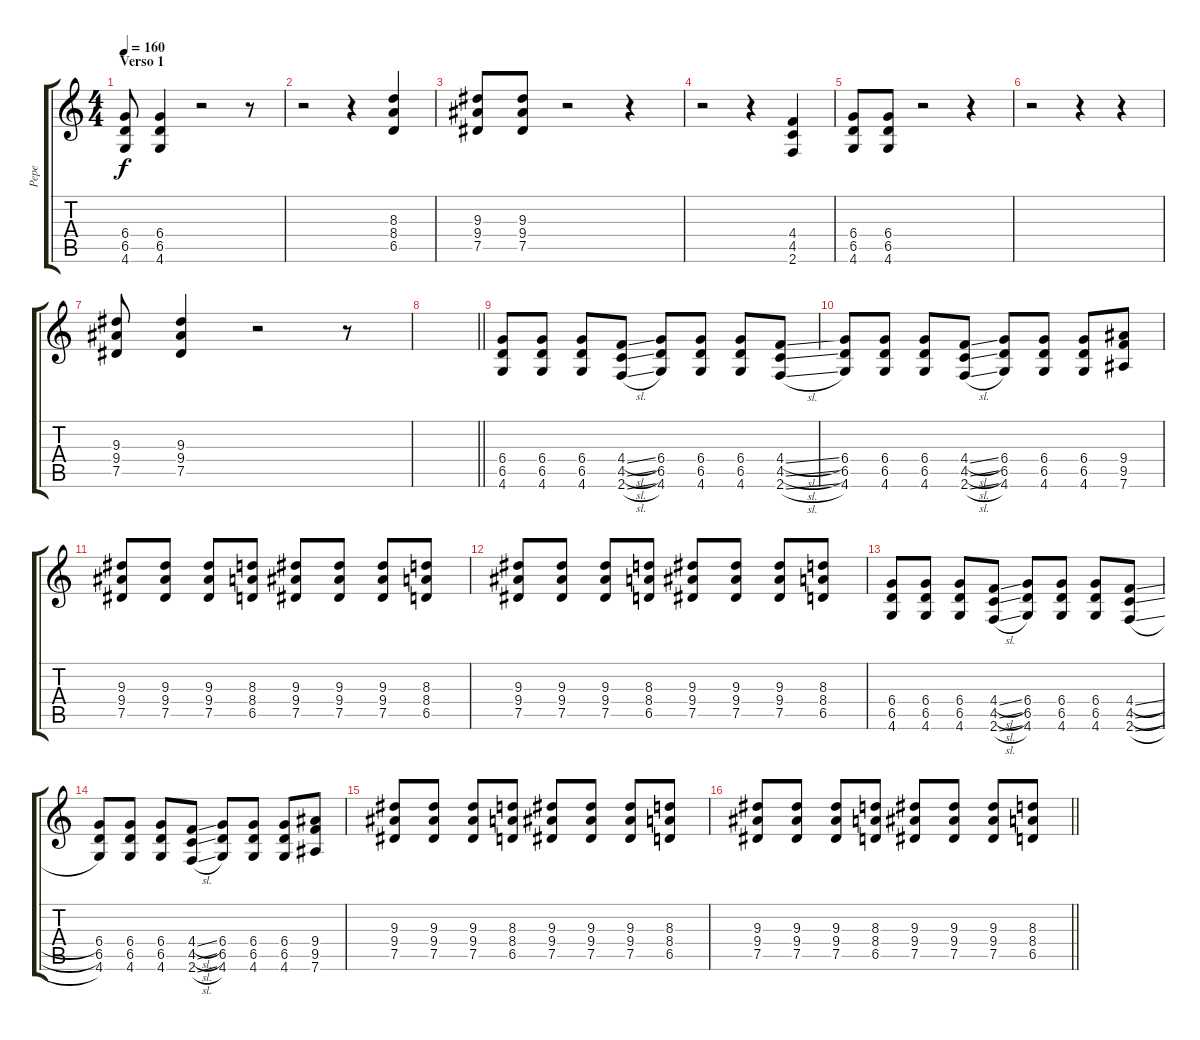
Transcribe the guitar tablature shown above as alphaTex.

\track ("Pepe" "Pepe") {instrument overdrivenguitar}
\staff {score tabs}
\tuning (Eb4 Bb3 Gb3 Db3 Ab2 Eb2) {hide}
\ts (4 4)
\section ("" "Verso 1")
\tempo 160
\clef g2
\ks c
(6.4 6.5 4.6).8{dy f} (6.4 6.5 4.6).4 r.2 r.8 |
r.2 r.4 (8.3 8.4 6.5).4 |
(9.3 9.4 7.5).8 (9.3 9.4 7.5).8 r.2 r.4 |
r.2 r.4 (4.4 4.5 2.6).4 |
(6.4 6.5 4.6).8 (6.4 6.5 4.6).8 r.2 r.4 |
r.2 r.4 r.4 |
(9.3 9.4 7.5).8 (9.3 9.4 7.5).4 r.2 r.8 |
\barLineRight lightlight
|
(6.4 6.5 4.6).8 (6.4 6.5 4.6).8 (6.4 6.5 4.6).8 (4.4{sl} 4.5{sl} 2.6{sl}).8 (6.4 6.5 4.6).8 (6.4 6.5 4.6).8 (6.4 6.5 4.6).8 (4.4{sl} 4.5{sl} 2.6{sl}).8 |
(6.4 6.5 4.6).8 (6.4 6.5 4.6).8 (6.4 6.5 4.6).8 (4.4{sl} 4.5{sl} 2.6{sl}).8 (6.4 6.5 4.6).8 (6.4 6.5 4.6).8 (6.4 6.5 4.6).8 (9.4 9.5 7.6).8 |
(9.3 9.4 7.5).8 (9.3 9.4 7.5).8 (9.3 9.4 7.5).8 (8.3 8.4 6.5).8 (9.3 9.4 7.5).8 (9.3 9.4 7.5).8 (9.3 9.4 7.5).8 (8.3 8.4 6.5).8 |
(9.3 9.4 7.5).8 (9.3 9.4 7.5).8 (9.3 9.4 7.5).8 (8.3 8.4 6.5).8 (9.3 9.4 7.5).8 (9.3 9.4 7.5).8 (9.3 9.4 7.5).8 (8.3 8.4 6.5).8 |
(6.4 6.5 4.6).8 (6.4 6.5 4.6).8 (6.4 6.5 4.6).8 (4.4{sl} 4.5{sl} 2.6{sl}).8 (6.4 6.5 4.6).8 (6.4 6.5 4.6).8 (6.4 6.5 4.6).8 (4.4{sl} 4.5{sl} 2.6{sl}).8 |
(6.4 6.5 4.6).8 (6.4 6.5 4.6).8 (6.4 6.5 4.6).8 (4.4{sl} 4.5{sl} 2.6{sl}).8 (6.4 6.5 4.6).8 (6.4 6.5 4.6).8 (6.4 6.5 4.6).8 (9.4 9.5 7.6).8 |
(9.3 9.4 7.5).8 (9.3 9.4 7.5).8 (9.3 9.4 7.5).8 (8.3 8.4 6.5).8 (9.3 9.4 7.5).8 (9.3 9.4 7.5).8 (9.3 9.4 7.5).8 (8.3 8.4 6.5).8 |
\barLineRight lightlight
(9.3 9.4 7.5).8 (9.3 9.4 7.5).8 (9.3 9.4 7.5).8 (8.3 8.4 6.5).8 (9.3 9.4 7.5).8 (9.3 9.4 7.5).8 (9.3 9.4 7.5).8 (8.3 8.4 6.5).8
